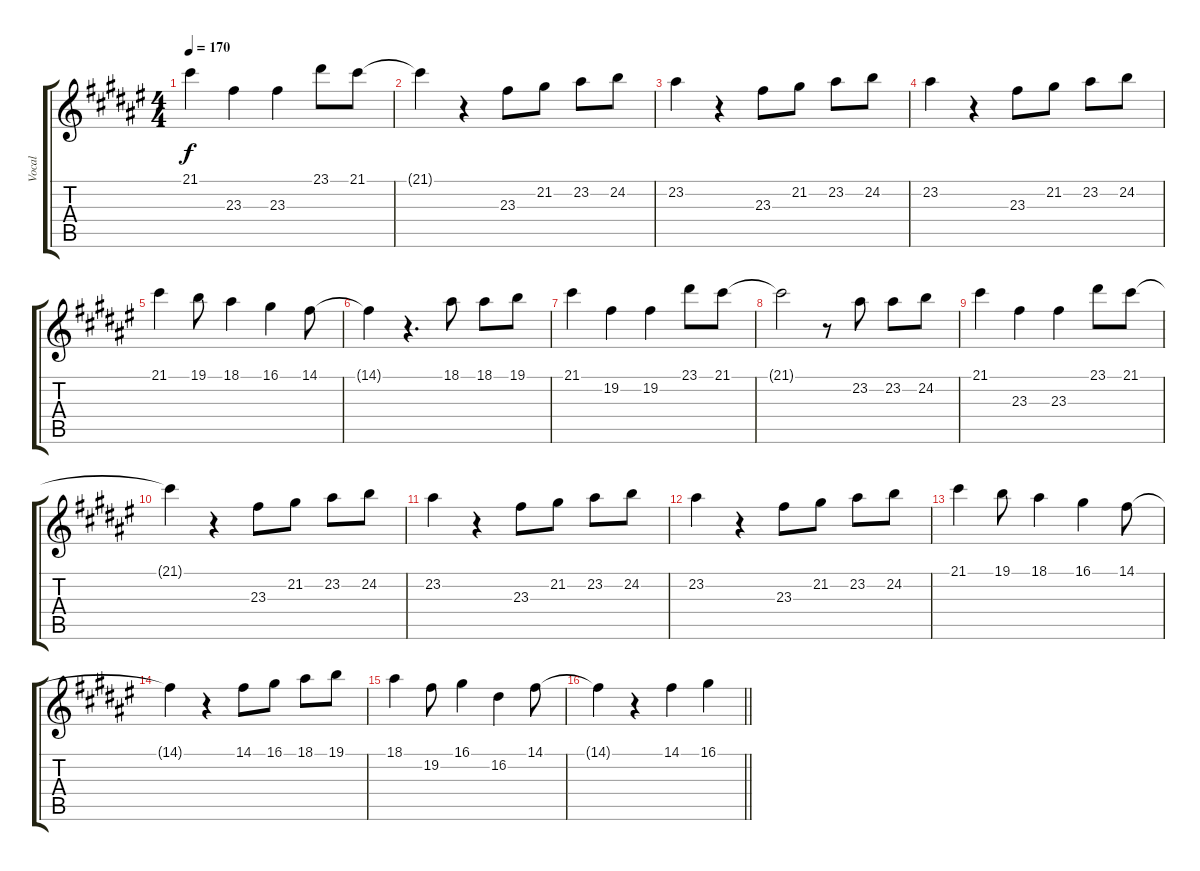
\track ("Vocal" "Vocal") {instrument sopranosax}
\staff {score tabs}
\tuning (E4 B3 G3 D3 A2 E2) {hide}
\ts (4 4)
\tempo 170
\clef g2
\ks f#
21.1.4{dy f} 23.3.4 23.3.4 23.1.8 21.1.8 |
21.1{t}.4 r.4 23.3.8 21.2.8 23.2.8 24.2.8 |
23.2.4 r.4 23.3.8 21.2.8 23.2.8 24.2.8 |
23.2.4 r.4 23.3.8 21.2.8 23.2.8 24.2.8 |
21.1.4 19.1.8 18.1.4 16.1.4 14.1.8 |
14.1{t}.4 r.4{d} 18.1.8 18.1.8 19.1.8 |
21.1.4 19.2.4 19.2.4 23.1.8 21.1.8 |
21.1{t}.2 r.8 23.2.8 23.2.8 24.2.8 |
21.1.4 23.3.4 23.3.4 23.1.8 21.1.8 |
21.1{t}.4 r.4 23.3.8 21.2.8 23.2.8 24.2.8 |
23.2.4 r.4 23.3.8 21.2.8 23.2.8 24.2.8 |
23.2.4 r.4 23.3.8 21.2.8 23.2.8 24.2.8 |
21.1.4 19.1.8 18.1.4 16.1.4 14.1.8 |
14.1{t}.4 r.4 14.1.8 16.1.8 18.1.8 19.1.8 |
18.1.4 19.2.8 16.1.4 16.2.4 14.1.8 |
\barLineRight lightlight
14.1{t}.4 r.4 14.1.4 16.1.4
